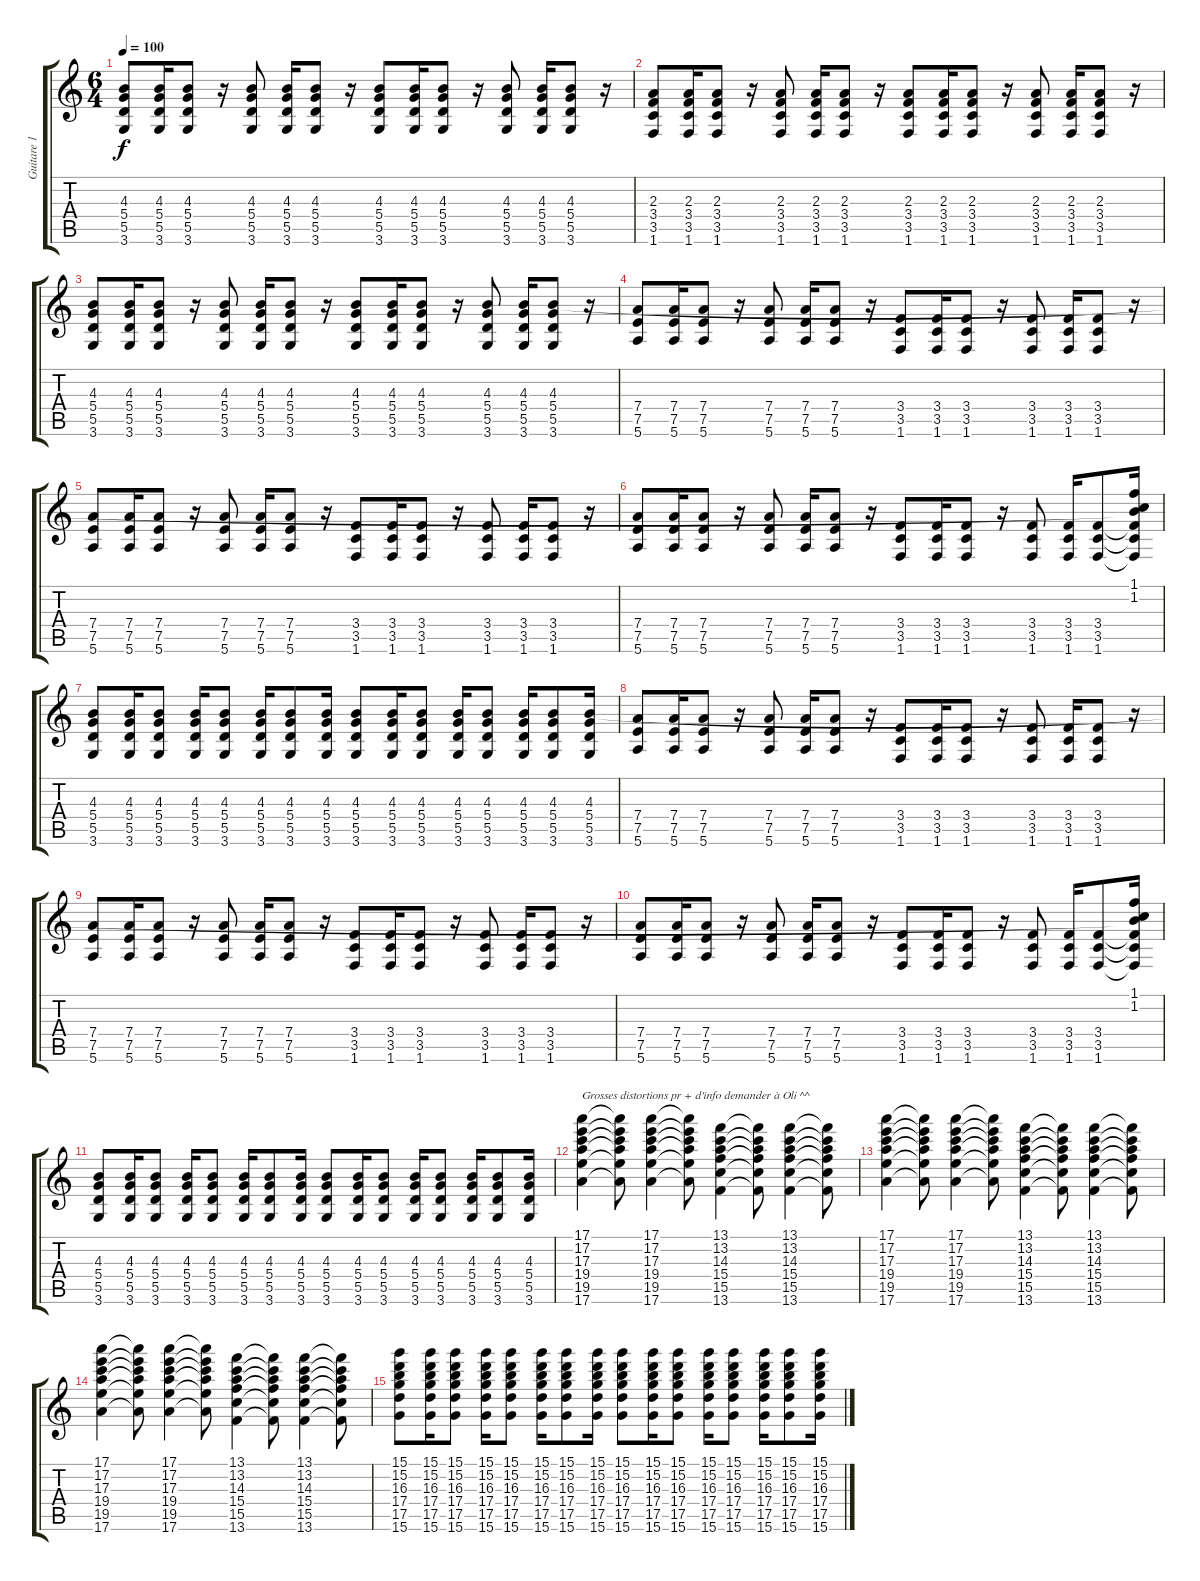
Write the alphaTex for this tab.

\track ("Guitare 1" "Guitare 1") {instrument distortionguitar}
\staff {score tabs}
\tuning (E4 B3 G3 D3 A2 E2) {hide}
\ts (6 4)
\tempo 100
\clef g2
\ks c
(4.3 5.4 5.5 3.6).8{dy f} (4.3 5.4 5.5 3.6).16 (4.3 5.4 5.5 3.6).8 r.16 (4.3 5.4 5.5 3.6).8 (4.3 5.4 5.5 3.6).16 (4.3 5.4 5.5 3.6).8 r.16 (4.3 5.4 5.5 3.6).8 (4.3 5.4 5.5 3.6).16 (4.3 5.4 5.5 3.6).8 r.16 (4.3 5.4 5.5 3.6).8 (4.3 5.4 5.5 3.6).16 (4.3 5.4 5.5 3.6).8 r.16 |
(2.3 3.4 3.5 1.6).8 (2.3 3.4 3.5 1.6).16 (2.3 3.4 3.5 1.6).8 r.16 (2.3 3.4 3.5 1.6).8 (2.3 3.4 3.5 1.6).16 (2.3 3.4 3.5 1.6).8 r.16 (2.3 3.4 3.5 1.6).8 (2.3 3.4 3.5 1.6).16 (2.3 3.4 3.5 1.6).8 r.16 (2.3 3.4 3.5 1.6).8 (2.3 3.4 3.5 1.6).16 (2.3 3.4 3.5 1.6).8 r.16 |
(4.3 5.4 5.5 3.6).8 (4.3 5.4 5.5 3.6).16 (4.3 5.4 5.5 3.6).8 r.16 (4.3 5.4 5.5 3.6).8 (4.3 5.4 5.5 3.6).16 (4.3 5.4 5.5 3.6).8 r.16 (4.3 5.4 5.5 3.6).8 (4.3 5.4 5.5 3.6).16 (4.3 5.4 5.5 3.6).8 r.16 (4.3 5.4 5.5 3.6).8 (4.3 5.4 5.5 3.6).16 (4.3 5.4 5.5 3.6).8 r.16 |
(7.4 7.5 5.6).8 (7.4 7.5 5.6).16 (7.4 7.5 5.6).8 r.16 (7.4 7.5 5.6).8 (7.4 7.5 5.6).16 (7.4 7.5 5.6).8 r.16 (3.4 3.5 1.6).8 (3.4 3.5 1.6).16 (3.4 3.5 1.6).8 r.16 (3.4 3.5 1.6).8 (3.4 3.5 1.6).16 (3.4 3.5 1.6).8 r.16 |
(7.4 7.5 5.6).8 (7.4 7.5 5.6).16 (7.4 7.5 5.6).8 r.16 (7.4 7.5 5.6).8 (7.4 7.5 5.6).16 (7.4 7.5 5.6).8 r.16 (3.4 3.5 1.6).8 (3.4 3.5 1.6).16 (3.4 3.5 1.6).8 r.16 (3.4 3.5 1.6).8 (3.4 3.5 1.6).16 (3.4 3.5 1.6).8 r.16 |
(7.4 7.5 5.6).8 (7.4 7.5 5.6).16 (7.4 7.5 5.6).8 r.16 (7.4 7.5 5.6).8 (7.4 7.5 5.6).16 (7.4 7.5 5.6).8 r.16 (3.4 3.5 1.6).8 (3.4 3.5 1.6).16 (3.4 3.5 1.6).8 r.16 (3.4 3.5 1.6).8 (3.4 3.5 1.6).16 (3.4 3.5 1.6).8 (1.1 1.2 4.3{t} 3.4{t} 3.5{t} 1.6{t}).16 |
(4.3 5.4 5.5 3.6).8 (4.3 5.4 5.5 3.6).16 (4.3 5.4 5.5 3.6).8 (4.3 5.4 5.5 3.6).16 (4.3 5.4 5.5 3.6).8 (4.3 5.4 5.5 3.6).16 (4.3 5.4 5.5 3.6).8 (4.3 5.4 5.5 3.6).16 (4.3 5.4 5.5 3.6).8 (4.3 5.4 5.5 3.6).16 (4.3 5.4 5.5 3.6).8 (4.3 5.4 5.5 3.6).16 (4.3 5.4 5.5 3.6).8 (4.3 5.4 5.5 3.6).16 (4.3 5.4 5.5 3.6).8 (4.3 5.4 5.5 3.6).16 |
(7.4 7.5 5.6).8{instrument distortionguitar} (7.4 7.5 5.6).16 (7.4 7.5 5.6).8 r.16 (7.4 7.5 5.6).8 (7.4 7.5 5.6).16 (7.4 7.5 5.6).8 r.16 (3.4 3.5 1.6).8 (3.4 3.5 1.6).16 (3.4 3.5 1.6).8 r.16 (3.4 3.5 1.6).8 (3.4 3.5 1.6).16 (3.4 3.5 1.6).8 r.16 |
(7.4 7.5 5.6).8 (7.4 7.5 5.6).16 (7.4 7.5 5.6).8 r.16 (7.4 7.5 5.6).8 (7.4 7.5 5.6).16 (7.4 7.5 5.6).8 r.16 (3.4 3.5 1.6).8 (3.4 3.5 1.6).16 (3.4 3.5 1.6).8 r.16 (3.4 3.5 1.6).8 (3.4 3.5 1.6).16 (3.4 3.5 1.6).8 r.16 |
(7.4 7.5 5.6).8 (7.4 7.5 5.6).16 (7.4 7.5 5.6).8 r.16 (7.4 7.5 5.6).8 (7.4 7.5 5.6).16 (7.4 7.5 5.6).8 r.16 (3.4 3.5 1.6).8 (3.4 3.5 1.6).16 (3.4 3.5 1.6).8 r.16 (3.4 3.5 1.6).8 (3.4 3.5 1.6).16 (3.4 3.5 1.6).8 (1.1 1.2 4.3{t} 3.4{t} 3.5{t} 1.6{t}).16 |
(4.3 5.4 5.5 3.6).8 (4.3 5.4 5.5 3.6).16 (4.3 5.4 5.5 3.6).8 (4.3 5.4 5.5 3.6).16 (4.3 5.4 5.5 3.6).8 (4.3 5.4 5.5 3.6).16 (4.3 5.4 5.5 3.6).8 (4.3 5.4 5.5 3.6).16 (4.3 5.4 5.5 3.6).8 (4.3 5.4 5.5 3.6).16 (4.3 5.4 5.5 3.6).8 (4.3 5.4 5.5 3.6).16 (4.3 5.4 5.5 3.6).8 (4.3 5.4 5.5 3.6).16 (4.3 5.4 5.5 3.6).8 (4.3 5.4 5.5 3.6).16 |
(17.1 17.2 17.3 19.4 19.5 17.6).4{txt "Grosses distortions pr + d'info demander à Oli ^^" instrument guitarharmonics} (17.1{t} 17.2{t} 17.3{t} 19.4{t} 19.5{t} 17.6{t}).8 (17.1 17.2 17.3 19.4 19.5 17.6).4 (17.1{t} 17.2{t} 17.3{t} 19.4{t} 19.5{t} 17.6{t}).8 (13.1 13.2 14.3 15.4 15.5 13.6).4 (13.1{t} 13.2{t} 14.3{t} 15.4{t} 15.5{t} 13.6{t}).8 (13.1 13.2 14.3 15.4 15.5 13.6).4 (13.1{t} 13.2{t} 14.3{t} 15.4{t} 15.5{t} 13.6{t}).8 |
(17.1 17.2 17.3 19.4 19.5 17.6).4 (17.1{t} 17.2{t} 17.3{t} 19.4{t} 19.5{t} 17.6{t}).8 (17.1 17.2 17.3 19.4 19.5 17.6).4 (17.1{t} 17.2{t} 17.3{t} 19.4{t} 19.5{t} 17.6{t}).8 (13.1 13.2 14.3 15.4 15.5 13.6).4 (13.1{t} 13.2{t} 14.3{t} 15.4{t} 15.5{t} 13.6{t}).8 (13.1 13.2 14.3 15.4 15.5 13.6).4 (13.1{t} 13.2{t} 14.3{t} 15.4{t} 15.5{t} 13.6{t}).8 |
(17.1 17.2 17.3 19.4 19.5 17.6).4 (17.1{t} 17.2{t} 17.3{t} 19.4{t} 19.5{t} 17.6{t}).8 (17.1 17.2 17.3 19.4 19.5 17.6).4 (17.1{t} 17.2{t} 17.3{t} 19.4{t} 19.5{t} 17.6{t}).8 (13.1 13.2 14.3 15.4 15.5 13.6).4 (13.1{t} 13.2{t} 14.3{t} 15.4{t} 15.5{t} 13.6{t}).8 (13.1 13.2 14.3 15.4 15.5 13.6).4 (13.1{t} 13.2{t} 14.3{t} 15.4{t} 15.5{t} 13.6{t}).8 |
(15.1 15.2 16.3 17.4 17.5 15.6).8 (15.1 15.2 16.3 17.4 17.5 15.6).16 (15.1 15.2 16.3 17.4 17.5 15.6).8 (15.1 15.2 16.3 17.4 17.5 15.6).16 (15.1 15.2 16.3 17.4 17.5 15.6).8 (15.1 15.2 16.3 17.4 17.5 15.6).16 (15.1 15.2 16.3 17.4 17.5 15.6).8 (15.1 15.2 16.3 17.4 17.5 15.6).16 (15.1 15.2 16.3 17.4 17.5 15.6).8 (15.1 15.2 16.3 17.4 17.5 15.6).16 (15.1 15.2 16.3 17.4 17.5 15.6).8 (15.1 15.2 16.3 17.4 17.5 15.6).16 (15.1 15.2 16.3 17.4 17.5 15.6).8 (15.1 15.2 16.3 17.4 17.5 15.6).16 (15.1 15.2 16.3 17.4 17.5 15.6).8 (15.1 15.2 16.3 17.4 17.5 15.6).16
